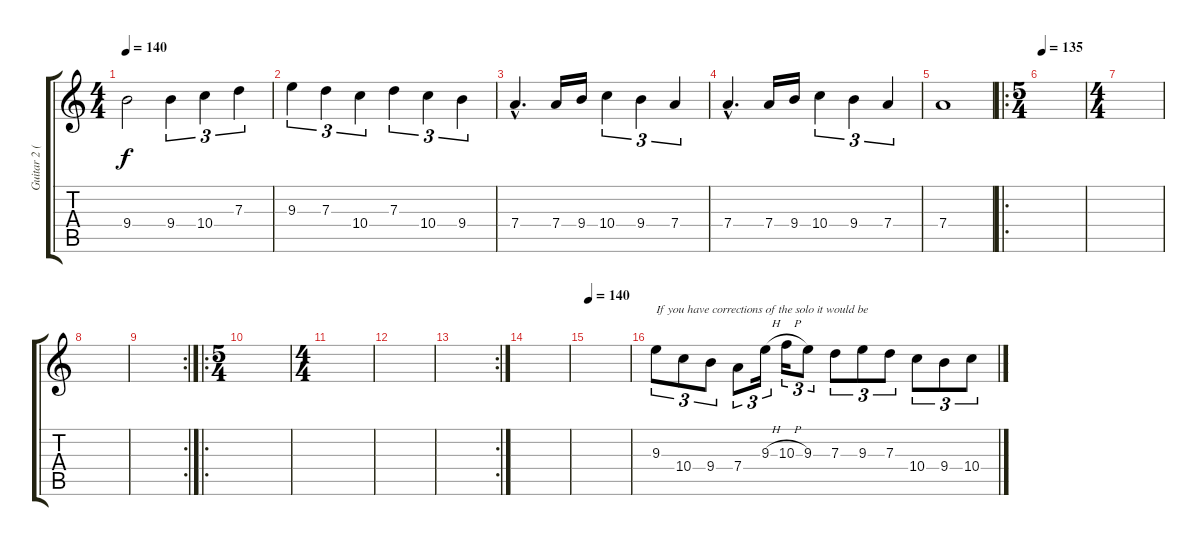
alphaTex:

\track ("Guitar 2 (solo)" "Guitar 2 (") {instrument overdrivenguitar}
\staff {score tabs}
\tuning (E4 B3 G3 D3 A2 E2) {hide}
\ts (4 4)
\tempo 140
\clef g2
\ks c
9.4.2{dy f} 9.4.4{tu (3 2)} 10.4.4{tu (3 2)} 7.3.4{tu (3 2)} |
9.3.4{tu (3 2)} 7.3.4{tu (3 2)} 10.4.4{tu (3 2)} 7.3.4{tu (3 2)} 10.4.4{tu (3 2)} 9.4.4{tu (3 2)} |
7.4{hac}.4{d} 7.4.16 9.4.16 10.4.4{tu (3 2)} 9.4.4{tu (3 2)} 7.4.4{tu (3 2)} |
7.4{hac}.4{d} 7.4.16 9.4.16 10.4.4{tu (3 2)} 9.4.4{tu (3 2)} 7.4.4{tu (3 2)} |
7.4.1 |
\ro
\ts (5 4)
\tempo 135
|
\ts (4 4)
|
|
\rc 2
|
\ro
\ts (5 4)
|
\ts (4 4)
|
|
\rc 2
|
|
\tempo 140
|
9.3.8{tu (3 2) txt "If you have corrections of the solo it would be "} 10.4.8{tu (3 2)} 9.4.8{tu (3 2)} 7.4.8{tu (3 2)} 9.3{h}.16{tu (3 2)} 10.3{h}.16{tu (3 2)} 9.3.8{tu (3 2)} 7.3.8{tu (3 2)} 9.3.8{tu (3 2)} 7.3.8{tu (3 2)} 10.4.8{tu (3 2)} 9.4.8{tu (3 2)} 10.4.8{tu (3 2)}
